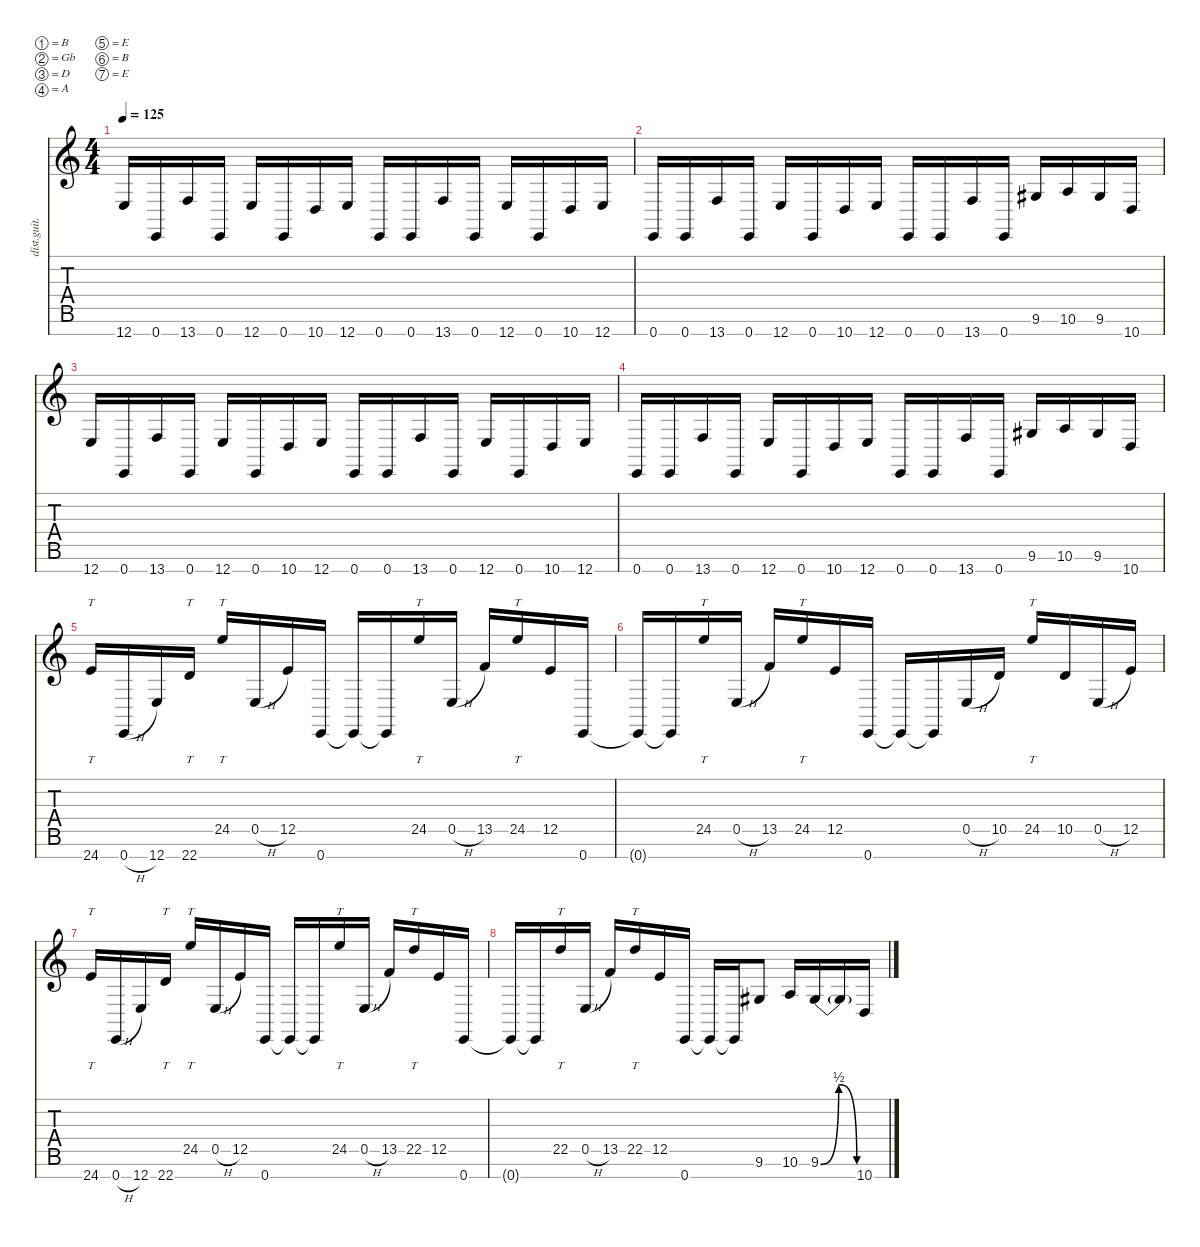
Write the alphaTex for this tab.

\defaultSystemsLayout 4
\hideDynamics
\bracketExtendMode nobrackets
\otherSystemsTrackNameOrientation horizontal
\track ("riff" "dist.guit.") {instrument distortionguitar}
\staff {score tabs}
\tuning (B3 Gb3 D3 A2 E2 B1 E1)
\ts (4 4)
\tempo 125
\clef g2
\ks c
12.7.16{dy mf beam Up} 0.7.16{beam Up} 13.7.16{beam Up} 0.7.16{beam Up} 12.7.16{beam Up} 0.7.16{beam Up} 10.7.16{beam Up} 12.7.16{beam Up} 0.7.16{beam Up} 0.7.16{beam Up} 13.7.16{beam Up} 0.7.16{beam Up} 12.7.16{beam Up} 0.7.16{beam Up} 10.7.16{beam Up} 12.7.16{beam Up} |
0.7.16{beam Up} 0.7.16{beam Up} 13.7.16{beam Up} 0.7.16{beam Up} 12.7.16{beam Up} 0.7.16{beam Up} 10.7.16{beam Up} 12.7.16{beam Up} 0.7.16{beam Up} 0.7.16{beam Up} 13.7.16{beam Up} 0.7.16{beam Up} 9.6{acc #}.16{beam Up} 10.6.16{beam Up} 9.6{acc #}.16{beam Up} 10.7.16{beam Up} |
12.7.16{beam Up} 0.7.16{beam Up} 13.7.16{beam Up} 0.7.16{beam Up} 12.7.16{beam Up} 0.7.16{beam Up} 10.7.16{beam Up} 12.7.16{beam Up} 0.7.16{beam Up} 0.7.16{beam Up} 13.7.16{beam Up} 0.7.16{beam Up} 12.7.16{beam Up} 0.7.16{beam Up} 10.7.16{beam Up} 12.7.16{beam Up} |
0.7.16{beam Up} 0.7.16{beam Up} 13.7.16{beam Up} 0.7.16{beam Up} 12.7.16{beam Up} 0.7.16{beam Up} 10.7.16{beam Up} 12.7.16{beam Up} 0.7.16{beam Up} 0.7.16{beam Up} 13.7.16{beam Up} 0.7.16{beam Up} 9.6{acc #}.16{beam Up} 10.6.16{beam Up} 9.6{acc #}.16{beam Up} 10.7.16{beam Up} |
24.7.16{tt beam Up} 0.7{h}.16{beam Up} 12.7.16{beam Up} 22.7.16{tt beam Up} 24.5.16{tt beam Up} 0.5{h}.16{beam Up} 12.5.16{beam Up} 0.7.16{beam Up} 0.7{t}.16{beam Up} 0.7{t}.16{beam Up} 24.5.16{tt beam Up} 0.5{h}.16{beam Up} 13.5.16{beam Up} 24.5.16{tt beam Up} 12.5.16{beam Up} 0.7.16{beam Up} |
0.7{t}.16{beam Up} 0.7{t}.16{beam Up} 24.5.16{tt beam Up} 0.5{h}.16{beam Up} 13.5.16{beam Up} 24.5.16{tt beam Up} 12.5.16{beam Up} 0.7.16{beam Up} 0.7{t}.16{beam Up} 0.7{t}.16{beam Up} 0.5{h}.16{beam Up} 10.5.16{beam Up} 24.5.16{tt beam Up} 10.5.16{beam Up} 0.5{h}.16{beam Up} 12.5.16{beam Up} |
24.7.16{tt beam Up} 0.7{h}.16{beam Up} 12.7.16{beam Up} 22.7.16{tt beam Up} 24.5.16{tt beam Up} 0.5{h}.16{beam Up} 12.5.16{beam Up} 0.7.16{beam Up} 0.7{t}.16{beam Up} 0.7{t}.16{beam Up} 24.5.16{tt beam Up} 0.5{h}.16{beam Up} 13.5.16{beam Up} 22.5.16{tt beam Up} 12.5.16{beam Up} 0.7.16{beam Up} |
0.7{t}.16{beam Up} 0.7{t}.16{beam Up} 22.5.16{tt beam Up} 0.5{h}.16{beam Up} 13.5.16{beam Up} 22.5.16{tt beam Up} 12.5.16{beam Up} 0.7.16{beam Up} 0.7{t}.16{beam Up} 0.7{t}.16{beam Up} 9.6{acc #}.8{beam Up} 10.6.16{beam Up} 9.6{be (bendrelease 0 0 10.2 2 20.4 2 30 0) acc #}.16{beam Up} 9.6{t acc #}.16{beam Up} 10.7.16{beam Up}
